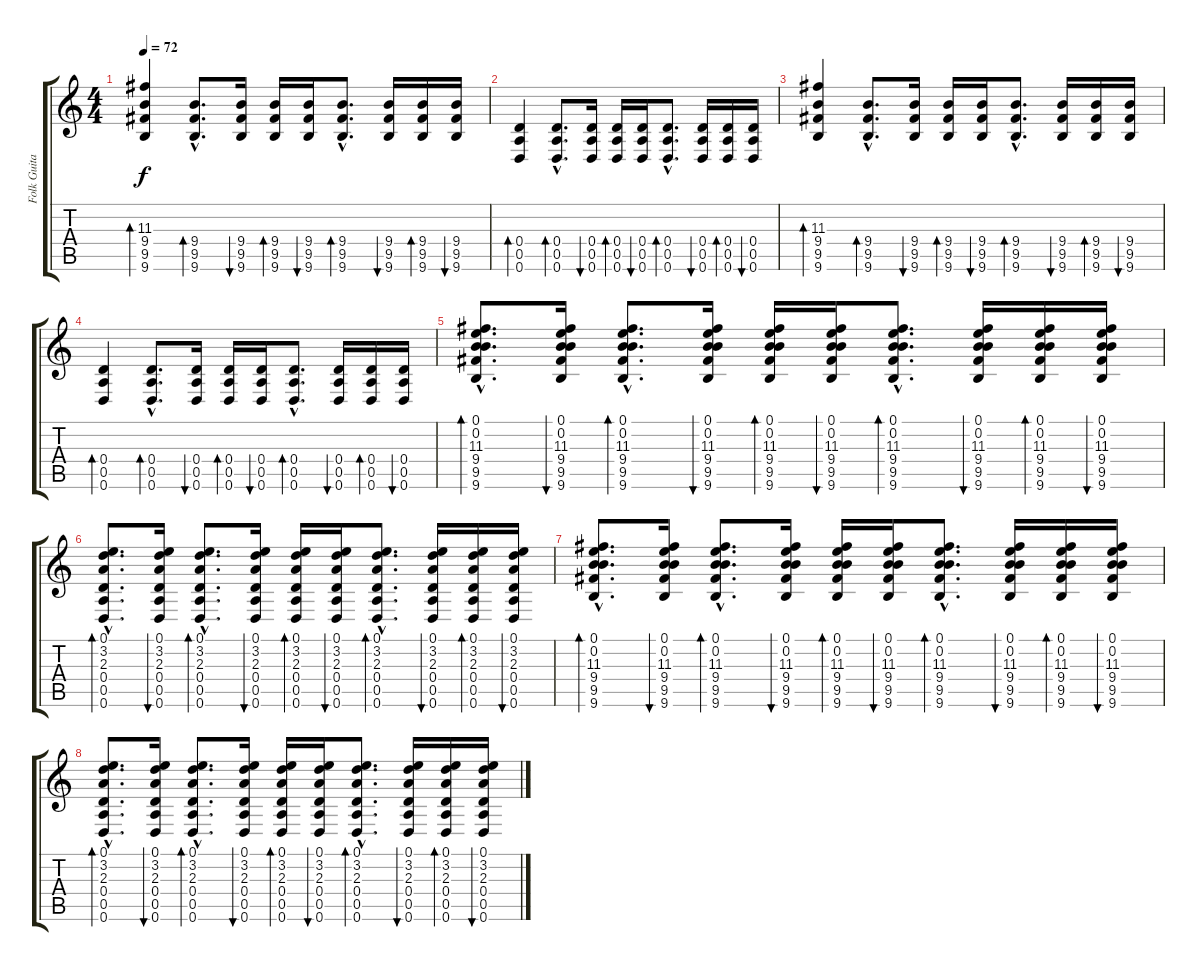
\track ("Folk Guitar (drop D)" "Folk Guita") {instrument acousticguitarsteel}
\staff {score tabs}
\tuning (E4 B3 G3 D3 A2 D2) {hide}
\ts (4 4)
\tempo 72
\clef g2
\ks c
(11.3 9.4 9.5 9.6).4{bd 120 dy f} (9.4{hac} 9.5{hac} 9.6{hac}).8{d bd 30 volume 6} (9.4 9.5 9.6).16{bu 30} (9.4 9.5 9.6).16{bd 30} (9.4 9.5 9.6).16{bu 30} (9.4{hac} 9.5{hac} 9.6{hac}).8{d bd 30} (9.4 9.5 9.6).16{bu 30} (9.4 9.5 9.6).16{bd 30} (9.4 9.5 9.6).16{bu 30} |
(0.4 0.5 0.6).4{bd 60 volume 10} (0.4{hac} 0.5{hac} 0.6{hac}).8{d bd 30 volume 6} (0.4 0.5 0.6).16{bu 30} (0.4 0.5 0.6).16{bd 30} (0.4 0.5 0.6).16{bu 30} (0.4{hac} 0.5{hac} 0.6{hac}).8{d bd 30} (0.4 0.5 0.6).16{bu 30} (0.4 0.5 0.6).16{bd 30} (0.4 0.5 0.6).16{bu 30} |
(11.3 9.4 9.5 9.6).4{bd 120} (9.4{hac} 9.5{hac} 9.6{hac}).8{d bd 30 volume 6} (9.4 9.5 9.6).16{bu 30} (9.4 9.5 9.6).16{bd 30} (9.4 9.5 9.6).16{bu 30} (9.4{hac} 9.5{hac} 9.6{hac}).8{d bd 30} (9.4 9.5 9.6).16{bu 30} (9.4 9.5 9.6).16{bd 30} (9.4 9.5 9.6).16{bu 30} |
(0.4 0.5 0.6).4{bd 120 volume 10} (0.4{hac} 0.5{hac} 0.6{hac}).8{d bd 30 volume 6} (0.4 0.5 0.6).16{bu 30} (0.4 0.5 0.6).16{bd 30} (0.4 0.5 0.6).16{bu 30} (0.4{hac} 0.5{hac} 0.6{hac}).8{d bd 30} (0.4 0.5 0.6).16{bu 30} (0.4 0.5 0.6).16{bd 30} (0.4 0.5 0.6).16{bu 30} |
(0.1{hac} 0.2{hac} 11.3{hac} 9.4{hac} 9.5{hac} 9.6{hac}).8{d bd 60 volume 6} (0.1 0.2 11.3 9.4 9.5 9.6).16{bu 30} (0.1{hac} 0.2{hac} 11.3{hac} 9.4{hac} 9.5{hac} 9.6{hac}).8{d bd 30} (0.1 0.2 11.3 9.4 9.5 9.6).16{bu 30} (0.1 0.2 11.3 9.4 9.5 9.6).16{bd 30} (0.1 0.2 11.3 9.4 9.5 9.6).16{bu 30} (0.1{hac} 0.2{hac} 11.3{hac} 9.4{hac} 9.5{hac} 9.6{hac}).8{d bd 30} (0.1 0.2 11.3 9.4 9.5 9.6).16{bu 30} (0.1 0.2 11.3 9.4 9.5 9.6).16{bd 30} (0.1 0.2 11.3 9.4 9.5 9.6).16{bu 30} |
(0.1{hac} 3.2{hac} 2.3{hac} 0.4{hac} 0.5{hac} 0.6{hac}).8{d bd 60} (0.1 3.2 2.3 0.4 0.5 0.6).16{bu 30} (0.1{hac} 3.2{hac} 2.3{hac} 0.4{hac} 0.5{hac} 0.6{hac}).8{d bd 30} (0.1 3.2 2.3 0.4 0.5 0.6).16{bu 30} (0.1 3.2 2.3 0.4 0.5 0.6).16{bd 30} (0.1 3.2 2.3 0.4 0.5 0.6).16{bu 30} (0.1{hac} 3.2{hac} 2.3{hac} 0.4{hac} 0.5{hac} 0.6{hac}).8{d bd 30} (0.1 3.2 2.3 0.4 0.5 0.6).16{bu 30} (0.1 3.2 2.3 0.4 0.5 0.6).16{bd 30} (0.1 3.2 2.3 0.4 0.5 0.6).16{bu 30} |
(0.1{hac} 0.2{hac} 11.3{hac} 9.4{hac} 9.5{hac} 9.6{hac}).8{d bd 60 volume 5} (0.1 0.2 11.3 9.4 9.5 9.6).16{bu 30} (0.1{hac} 0.2{hac} 11.3{hac} 9.4{hac} 9.5{hac} 9.6{hac}).8{d bd 30} (0.1 0.2 11.3 9.4 9.5 9.6).16{bu 30} (0.1 0.2 11.3 9.4 9.5 9.6).16{bd 30} (0.1 0.2 11.3 9.4 9.5 9.6).16{bu 30} (0.1{hac} 0.2{hac} 11.3{hac} 9.4{hac} 9.5{hac} 9.6{hac}).8{d bd 30} (0.1 0.2 11.3 9.4 9.5 9.6).16{bu 30} (0.1 0.2 11.3 9.4 9.5 9.6).16{bd 30} (0.1 0.2 11.3 9.4 9.5 9.6).16{bu 30} |
(0.1{hac} 3.2{hac} 2.3{hac} 0.4{hac} 0.5{hac} 0.6{hac}).8{d bd 60} (0.1 3.2 2.3 0.4 0.5 0.6).16{bu 30} (0.1{hac} 3.2{hac} 2.3{hac} 0.4{hac} 0.5{hac} 0.6{hac}).8{d bd 30} (0.1 3.2 2.3 0.4 0.5 0.6).16{bu 30} (0.1 3.2 2.3 0.4 0.5 0.6).16{bd 30} (0.1 3.2 2.3 0.4 0.5 0.6).16{bu 30} (0.1{hac} 3.2{hac} 2.3{hac} 0.4{hac} 0.5{hac} 0.6{hac}).8{d bd 30} (0.1 3.2 2.3 0.4 0.5 0.6).16{bu 30} (0.1 3.2 2.3 0.4 0.5 0.6).16{bd 30} (0.1 3.2 2.3 0.4 0.5 0.6).16{bu 30}
